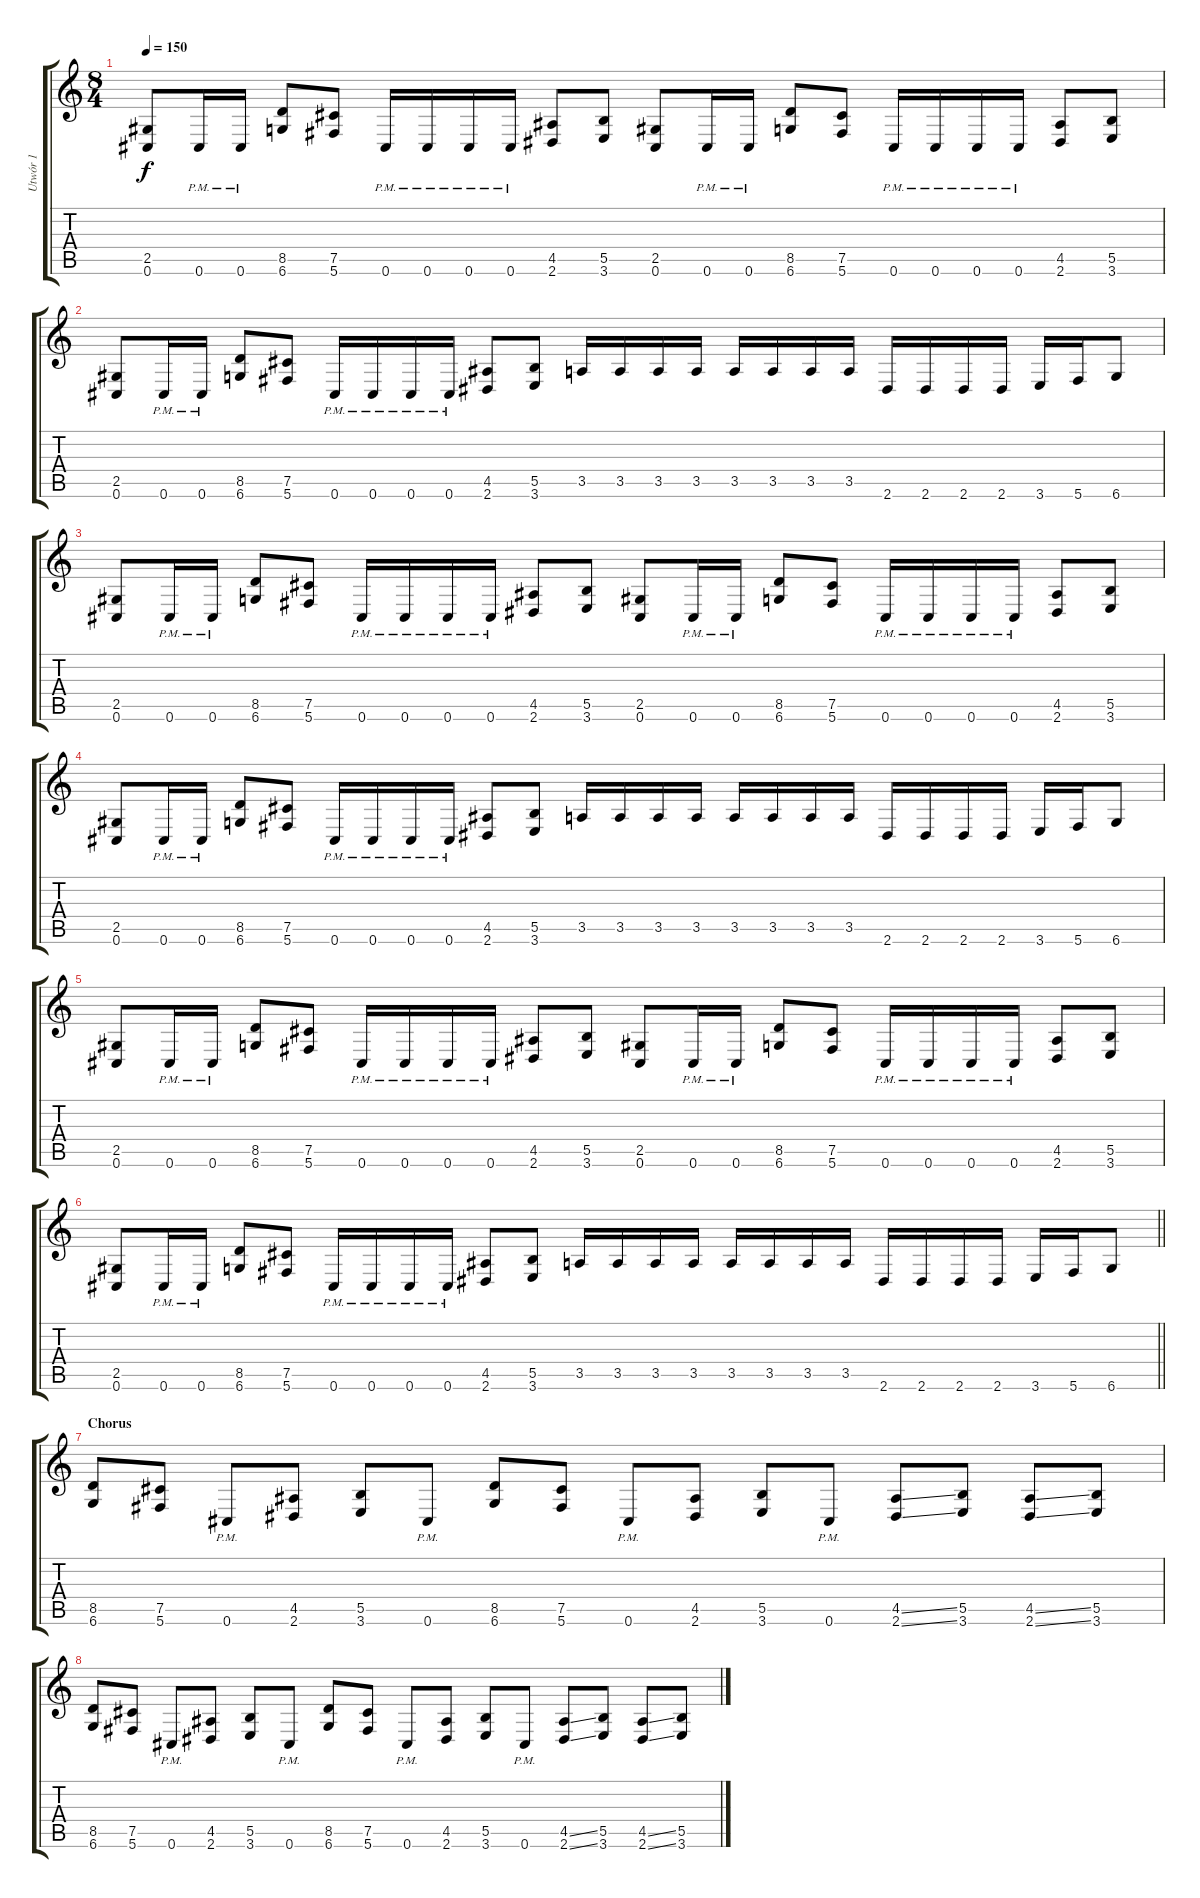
\track ("Utwór 1" "Utwór 1") {instrument distortionguitar}
\staff {score tabs}
\tuning (Db4 Ab3 E3 B2 Gb2 Db2) {hide}
\ts (8 4)
\tempo 150
\clef g2
\ks c
(2.5 0.6).8{dy f} 0.6{pm}.16 0.6{pm}.16 (8.5 6.6).8 (7.5 5.6).8 0.6{pm}.16 0.6{pm}.16 0.6{pm}.16 0.6{pm}.16 (4.5 2.6).8 (5.5 3.6).8 (2.5 0.6).8 0.6{pm}.16 0.6{pm}.16 (8.5 6.6).8 (7.5 5.6).8 0.6{pm}.16 0.6{pm}.16 0.6{pm}.16 0.6{pm}.16 (4.5 2.6).8 (5.5 3.6).8 |
(2.5 0.6).8 0.6{pm}.16 0.6{pm}.16 (8.5 6.6).8 (7.5 5.6).8 0.6{pm}.16 0.6{pm}.16 0.6{pm}.16 0.6{pm}.16 (4.5 2.6).8 (5.5 3.6).8 3.5.16 3.5.16 3.5.16 3.5.16 3.5.16 3.5.16 3.5.16 3.5.16 2.6.16 2.6.16 2.6.16 2.6.16 3.6.16 5.6.16 6.6.8 |
(2.5 0.6).8 0.6{pm}.16 0.6{pm}.16 (8.5 6.6).8 (7.5 5.6).8 0.6{pm}.16 0.6{pm}.16 0.6{pm}.16 0.6{pm}.16 (4.5 2.6).8 (5.5 3.6).8 (2.5 0.6).8 0.6{pm}.16 0.6{pm}.16 (8.5 6.6).8 (7.5 5.6).8 0.6{pm}.16 0.6{pm}.16 0.6{pm}.16 0.6{pm}.16 (4.5 2.6).8 (5.5 3.6).8 |
(2.5 0.6).8 0.6{pm}.16 0.6{pm}.16 (8.5 6.6).8 (7.5 5.6).8 0.6{pm}.16 0.6{pm}.16 0.6{pm}.16 0.6{pm}.16 (4.5 2.6).8 (5.5 3.6).8 3.5.16 3.5.16 3.5.16 3.5.16 3.5.16 3.5.16 3.5.16 3.5.16 2.6.16 2.6.16 2.6.16 2.6.16 3.6.16 5.6.16 6.6.8 |
(2.5 0.6).8 0.6{pm}.16 0.6{pm}.16 (8.5 6.6).8 (7.5 5.6).8 0.6{pm}.16 0.6{pm}.16 0.6{pm}.16 0.6{pm}.16 (4.5 2.6).8 (5.5 3.6).8 (2.5 0.6).8 0.6{pm}.16 0.6{pm}.16 (8.5 6.6).8 (7.5 5.6).8 0.6{pm}.16 0.6{pm}.16 0.6{pm}.16 0.6{pm}.16 (4.5 2.6).8 (5.5 3.6).8 |
\barLineRight lightlight
(2.5 0.6).8 0.6{pm}.16 0.6{pm}.16 (8.5 6.6).8 (7.5 5.6).8 0.6{pm}.16 0.6{pm}.16 0.6{pm}.16 0.6{pm}.16 (4.5 2.6).8 (5.5 3.6).8 3.5.16 3.5.16 3.5.16 3.5.16 3.5.16 3.5.16 3.5.16 3.5.16 2.6.16 2.6.16 2.6.16 2.6.16 3.6.16 5.6.16 6.6.8 |
\section ("" "Chorus")
(8.5 6.6).8 (7.5 5.6).8 0.6{pm}.8 (4.5 2.6).8 (5.5 3.6).8 0.6{pm}.8 (8.5 6.6).8 (7.5 5.6).8 0.6{pm}.8 (4.5 2.6).8 (5.5 3.6).8 0.6{pm}.8 (4.5{ss} 2.6{ss}).8 (5.5 3.6).8 (4.5{ss} 2.6{ss}).8 (5.5 3.6).8 |
(8.5 6.6).8 (7.5 5.6).8 0.6{pm}.8 (4.5 2.6).8 (5.5 3.6).8 0.6{pm}.8 (8.5 6.6).8 (7.5 5.6).8 0.6{pm}.8 (4.5 2.6).8 (5.5 3.6).8 0.6{pm}.8 (4.5{ss} 2.6{ss}).8 (5.5 3.6).8 (4.5{ss} 2.6{ss}).8 (5.5 3.6).8
